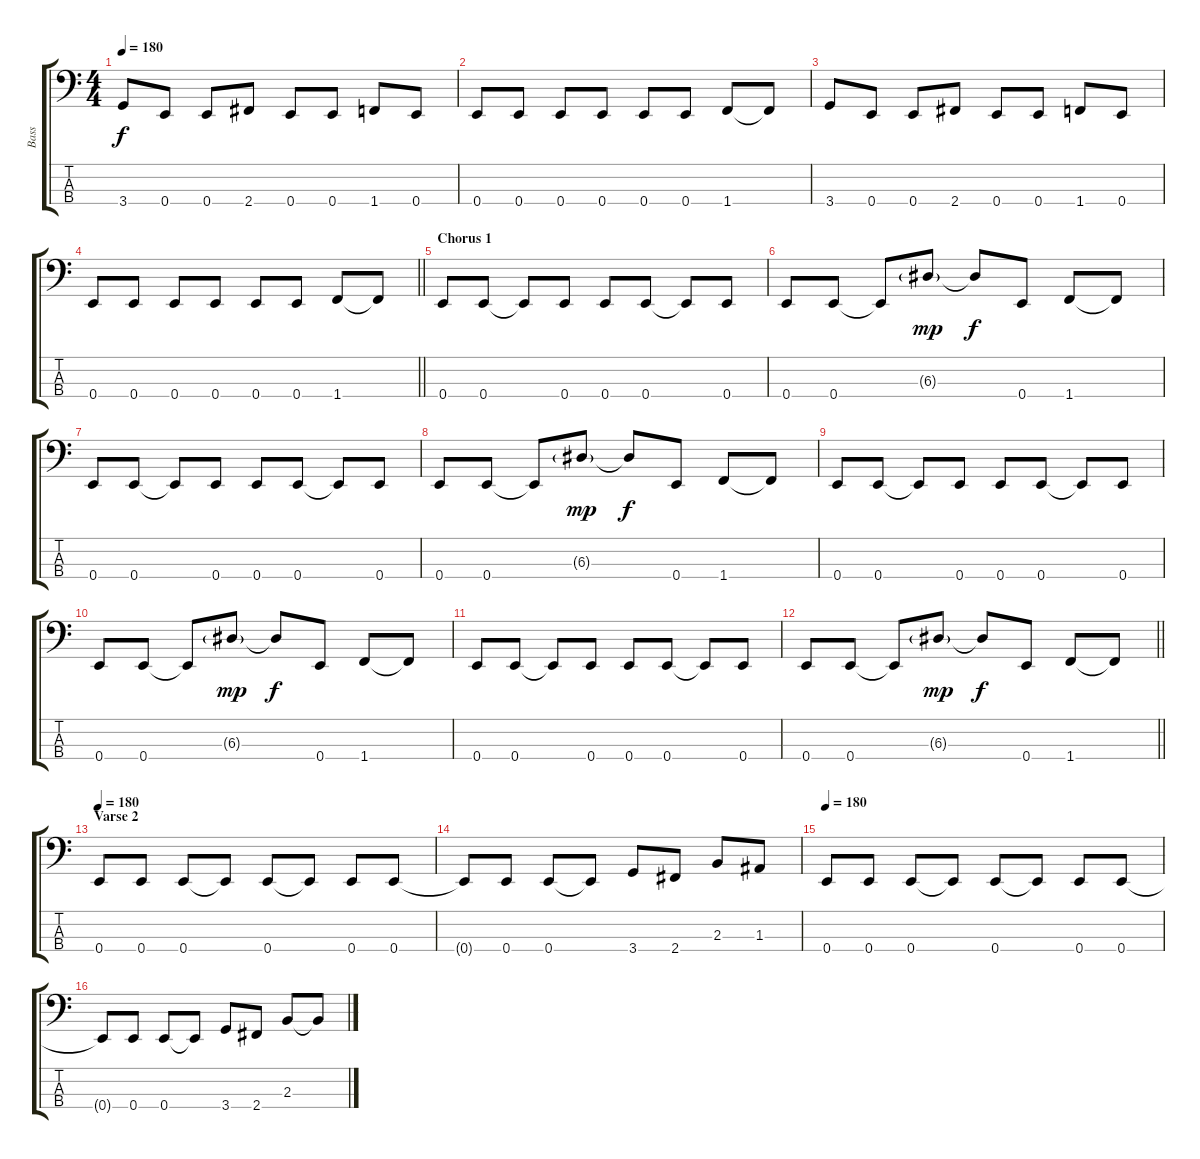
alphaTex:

\track ("Bass" "Bass") {instrument electricbasspick}
\staff {score tabs}
\tuning (G2 D2 A1 E1) {hide}
\ts (4 4)
\tempo 180
\clef f4
\ks c
3.4.8{dy f} 0.4.8 0.4.8 2.4.8 0.4.8 0.4.8 1.4.8 0.4.8 |
0.4.8 0.4.8 0.4.8 0.4.8 0.4.8 0.4.8 1.4.8 1.4{t}.8 |
3.4.8 0.4.8 0.4.8 2.4.8 0.4.8 0.4.8 1.4.8 0.4.8 |
\barLineRight lightlight
0.4.8 0.4.8 0.4.8 0.4.8 0.4.8 0.4.8 1.4.8 1.4{t}.8 |
\section ("" "Chorus 1")
0.4.8 0.4.8 0.4{t}.8 0.4.8 0.4.8 0.4.8 0.4{t}.8 0.4.8 |
0.4.8 0.4.8 0.4{t}.8 6.3{g}.8{dy mp} 6.3{t}.8{dy f} 0.4.8 1.4.8 1.4{t}.8 |
0.4.8 0.4.8 0.4{t}.8 0.4.8 0.4.8 0.4.8 0.4{t}.8 0.4.8 |
0.4.8 0.4.8 0.4{t}.8 6.3{g}.8{dy mp} 6.3{t}.8{dy f} 0.4.8 1.4.8 1.4{t}.8 |
0.4.8 0.4.8 0.4{t}.8 0.4.8 0.4.8 0.4.8 0.4{t}.8 0.4.8 |
0.4.8 0.4.8 0.4{t}.8 6.3{g}.8{dy mp} 6.3{t}.8{dy f} 0.4.8 1.4.8 1.4{t}.8 |
0.4.8 0.4.8 0.4{t}.8 0.4.8 0.4.8 0.4.8 0.4{t}.8 0.4.8 |
\barLineRight lightlight
0.4.8 0.4.8 0.4{t}.8 6.3{g}.8{dy mp} 6.3{t}.8{dy f} 0.4.8 1.4.8 1.4{t}.8 |
\section ("" "Varse 2")
\tempo 180
0.4.8 0.4.8 0.4.8 0.4{t}.8 0.4.8 0.4{t}.8 0.4.8 0.4.8 |
0.4{t}.8 0.4.8 0.4.8 0.4{t}.8 3.4.8 2.4.8 2.3.8 1.3.8 |
\tempo 180
0.4.8 0.4.8 0.4.8 0.4{t}.8 0.4.8 0.4{t}.8 0.4.8 0.4.8 |
0.4{t}.8 0.4.8 0.4.8 0.4{t}.8 3.4.8 2.4.8 2.3.8 2.3{t}.8
